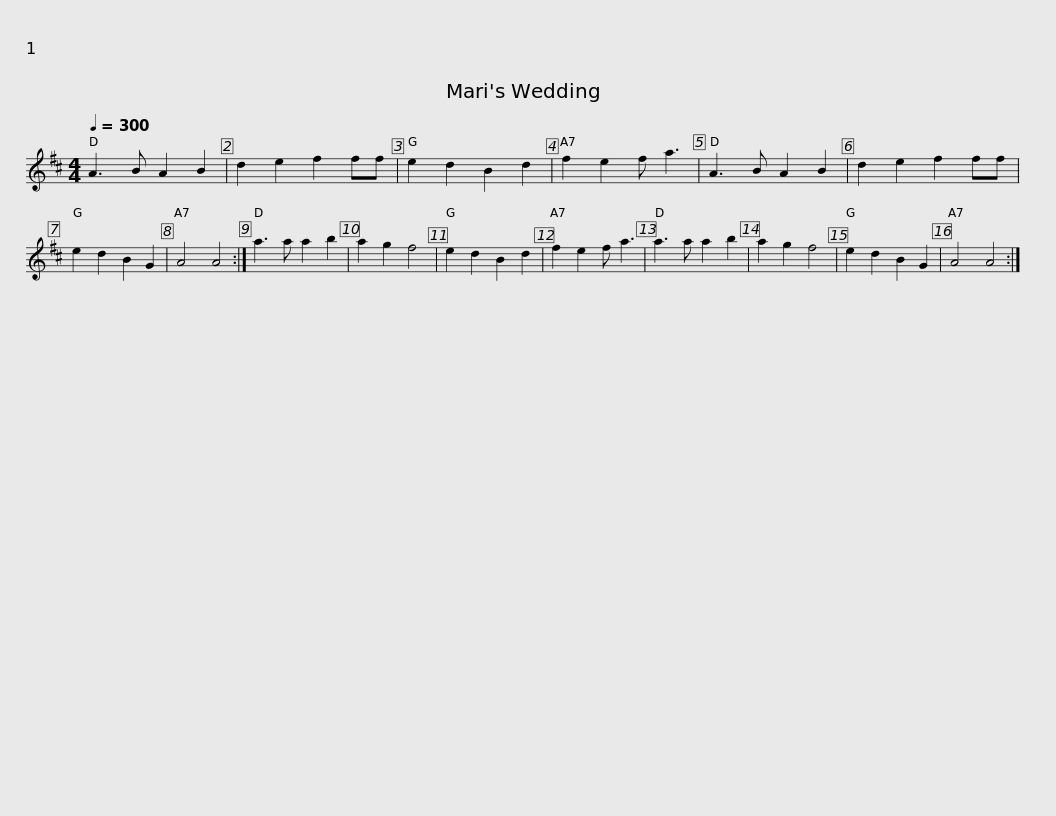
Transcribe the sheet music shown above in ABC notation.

X:1
L:1/8
Q:1/4=300
M:4/4
I:linebreak $
K:D
V:1 treble
V:1
 A3 B A2 B2 | d2 e2 f2 ff | e2 d2 B2 d2 | f2 e2 f a3 | A3 B A2 B2 | %5
 d2 e2 f2 ff | e2 d2 B2 G2 | A4 A4 :|$ a3 a a2 b2 | a2 g2 f4 | %10
 e2 d2 B2 d2 | f2 e2 f a3 | a3 a a2 b2 | a2 g2 f4 | e2 d2 B2 G2 | %15
 A4 A4 :| %16
